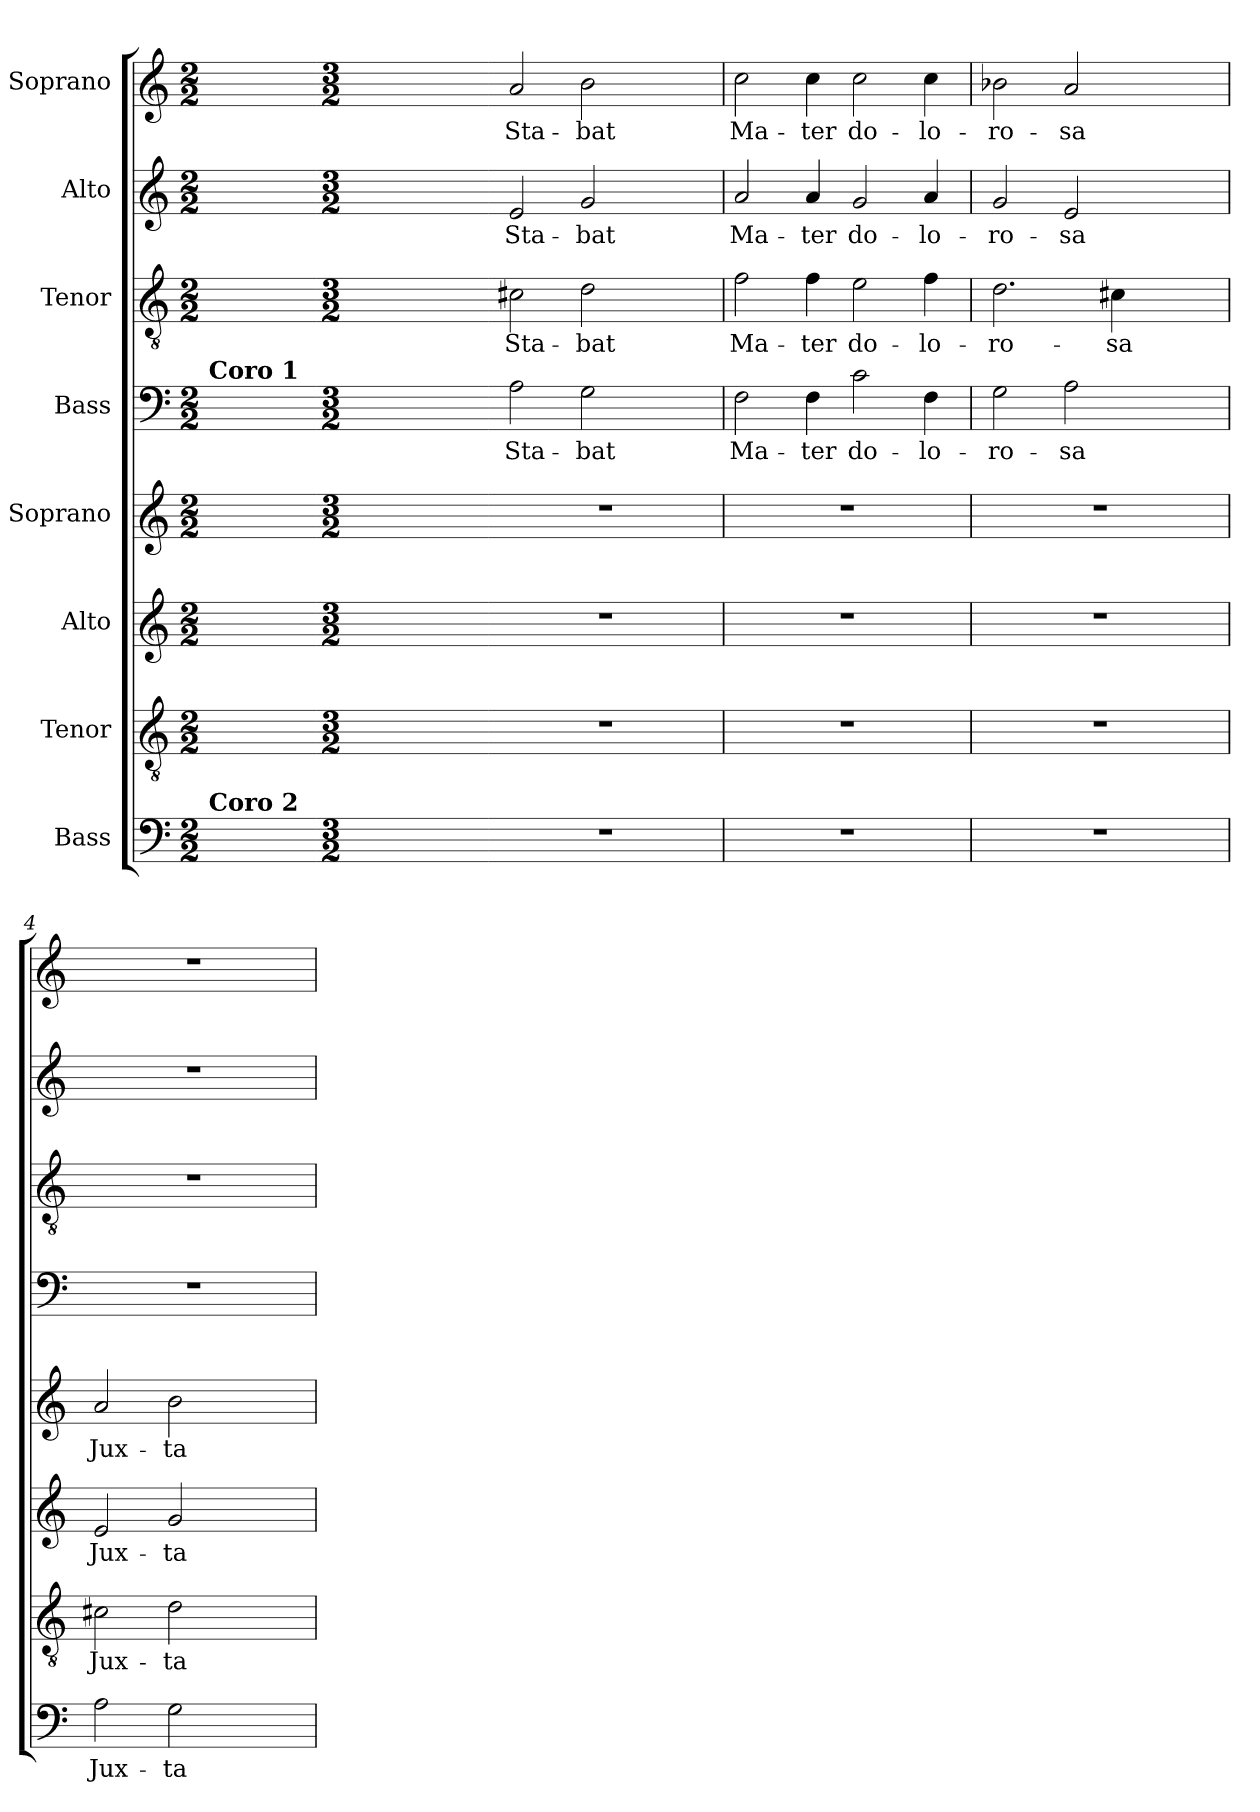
**kern	**text	**kern	**text	**kern	**text	**kern	**text	**kern	**text	**kern	**text	**kern	**text	**kern	**text
*part8	*part8	*part7	*part7	*part6	*part6	*part5	*part5	*part4	*part4	*part3	*part3	*part2	*part2	*part1	*part1
*staff8	*staff8	*staff7	*staff7	*staff6	*staff6	*staff5	*staff5	*staff4	*staff4	*staff3	*staff3	*staff2	*staff2	*staff1	*staff1
*I"Bass	*	*I"Tenor	*	*I"Alto	*	*I"Soprano	*	*I"Bass	*	*I"Tenor	*	*I"Alto	*	*I"Soprano	*
*clefF4	*	*clefGv2	*	*clefG2	*	*clefG2	*	*clefF4	*	*clefGv2	*	*clefG2	*	*clefG2	*
*k[]	*	*k[]	*	*k[]	*	*k[]	*	*k[]	*	*k[]	*	*k[]	*	*k[]	*
*C:	*	*C:	*	*C:	*	*C:	*	*C:	*	*C:	*	*C:	*	*C:	*
*M2/2	*	*M2/2	*	*M2/2	*	*M2/2	*	*M2/2	*	*M2/2	*	*M2/2	*	*M2/2	*
=	=	=	=	=	=	=	=	=	=	=	=	=	=	=	=
!	!	!	!	!	!	!	!	!LO:TX:a:B:t=Coro 1	!	!	!	!	!	!	!
!LO:TX:a:B:t=Coro 2	!	!	!	!	!	!	!	!	!	!	!	!	!	!	!
1ryy	.	1ryy	.	1ryy	.	1ryy	.	1ryy	.	1ryy	.	1ryy	.	1ryy	.
=1X-	=1X-	=1X-	=1X-	=1X-	=1X-	=1X-	=1X-	=1X-	=1X-	=1X-	=1X-	=1X-	=1X-	=1X-	=1X-
*M3/2	*	*M3/2	*	*M3/2	*	*M3/2	*	*M3/2	*	*M3/2	*	*M3/2	*	*M3/2	*
1.ryy	.	1.ryy	.	1.ryy	.	1.ryy	.	1.ryy	.	1.ryy	.	1.ryy	.	1.ryy	.
=1-	=1-	=1-	=1-	=1-	=1-	=1-	=1-	=1-	=1-	=1-	=1-	=1-	=1-	=1-	=1-
1.r	.	1.r	.	1.r	.	1.r	.	2A\	Sta-	2c#X\	Sta-	2e/	Sta-	2a/	Sta-
.	.	.	.	.	.	.	.	2G\	-bat	2d\	-bat	2g/	-bat	2b\	-bat
.	.	.	.	.	.	.	.	2ryy	.	2ryy	.	2ryy	.	2ryy	.
=2	=2	=2	=2	=2	=2	=2	=2	=2	=2	=2	=2	=2	=2	=2	=2
1.r	.	1.r	.	1.r	.	1.r	.	2F\	Ma-	2f\	-Ma-	2a/	Ma-	2cc\	Ma-
.	.	.	.	.	.	.	.	4F\	-ter	4f\	ter	4a/	-ter	4cc\	-ter
.	.	.	.	.	.	.	.	2c\	do-	2e\	do-	2g/	do-	2cc\	do-
.	.	.	.	.	.	.	.	4F\	-lo-	4f\	-lo-	4a/	-lo-	4cc\	-lo-
=3	=3	=3	=3	=3	=3	=3	=3	=3	=3	=3	=3	=3	=3	=3	=3
1.r	.	1.r	.	1.r	.	1.r	.	2G\	-ro-	2.d\	-ro-	2g/	-ro-	2b-X\	-ro-
.	.	.	.	.	.	.	.	2A\	-sa	.	.	2e/	-sa	2a/	-sa
.	.	.	.	.	.	.	.	.	.	4c#X\	-sa	.	.	.	.
.	.	.	.	.	.	.	.	2ryy	.	2ryy	.	2ryy	.	2ryy	.
=4	=4	=4	=4	=4	=4	=4	=4	=4	=4	=4	=4	=4	=4	=4	=4
2A\	Jux-	2c#X\	Jux-	2e/	Jux-	2a/	Jux-	1.r	.	1.r	.	1.r	.	1.r	.
2G\	-ta	2d\	-ta	2g/	-ta	2b\	-ta	.	.	.	.	.	.	.	.
2ryy	.	2ryy	.	2ryy	.	2ryy	.	.	.	.	.	.	.	.	.
=	=	=	=	=	=	=	=	=	=	=	=	=	=	=	=
*-	*-	*-	*-	*-	*-	*-	*-	*-	*-	*-	*-	*-	*-	*-	*-
